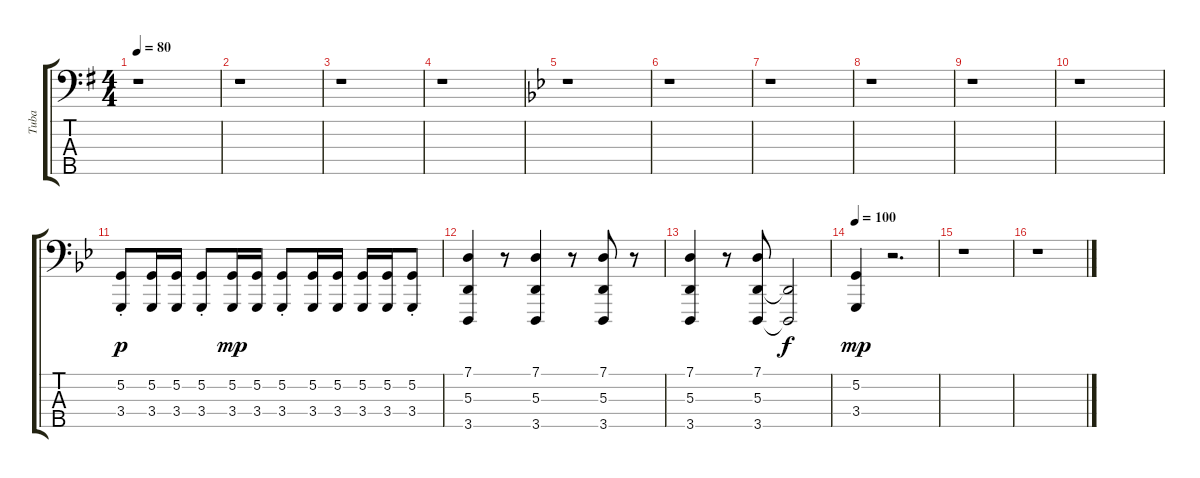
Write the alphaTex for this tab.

\track ("Tuba" "Tuba") {instrument tuba}
\staff {score tabs}
\tuning (G2 D2 A1 E1 B0) {hide}
\ts (4 4)
\tempo 80
\clef f4
\ks eminor
r.1{dy f} |
r.1 |
r.1 |
r.1 |
\ks gminor
r.1 |
r.1 |
r.1 |
r.1 |
r.1 |
r.1 |
(5.2{st} 3.4{st}).8{dy p} (5.2 3.4).16 (5.2 3.4).16 (5.2{st} 3.4{st}).8 (5.2 3.4).16{dy mp} (5.2 3.4).16 (5.2{st} 3.4{st}).8 (5.2 3.4).16 (5.2 3.4).16 (5.2 3.4).16 (5.2 3.4).16 (5.2{st} 3.4{st}).8 |
(7.1 5.3 3.5).4 r.8 (7.1 5.3 3.5).4 r.8 (7.1 5.3 3.5).8 r.8 |
(7.1 5.3 3.5).4 r.8 (7.1 5.3 3.5).8 (5.3{t} 3.5{t}).2{dy f} |
\tempo 100
(5.2 3.4).4{dy mp} r.2{d} |
r.1 |
r.1
